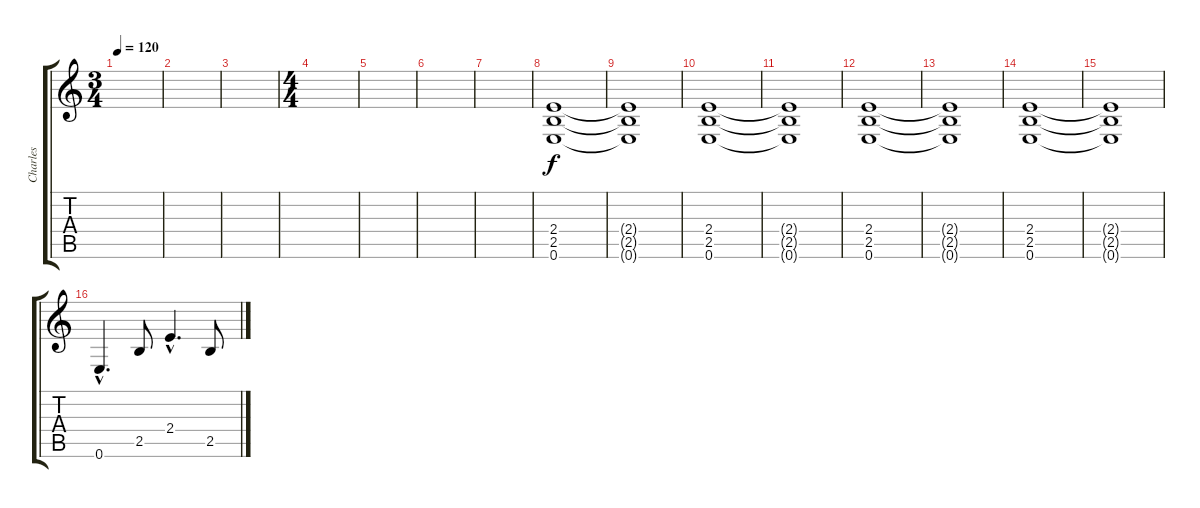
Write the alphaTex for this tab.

\track ("Charles" "Charles") {instrument distortionguitar}
\staff {score tabs}
\tuning (E4 B3 G3 D3 A2 E2) {hide}
\ts (3 4)
\tempo 120
\clef g2
\ks c
|
|
|
\ts (4 4)
|
|
|
|
(2.4 2.5 0.6).1 |
(2.4{t} 2.5{t} 0.6{t}).1 |
(2.4 2.5 0.6).1 |
(2.4{t} 2.5{t} 0.6{t}).1 |
(2.4 2.5 0.6).1 |
(2.4{t} 2.5{t} 0.6{t}).1 |
(2.4 2.5 0.6).1 |
(2.4{t} 2.5{t} 0.6{t}).1 |
0.6{hac}.4{d} 2.5.8 2.4{hac}.4{d} 2.5.8
